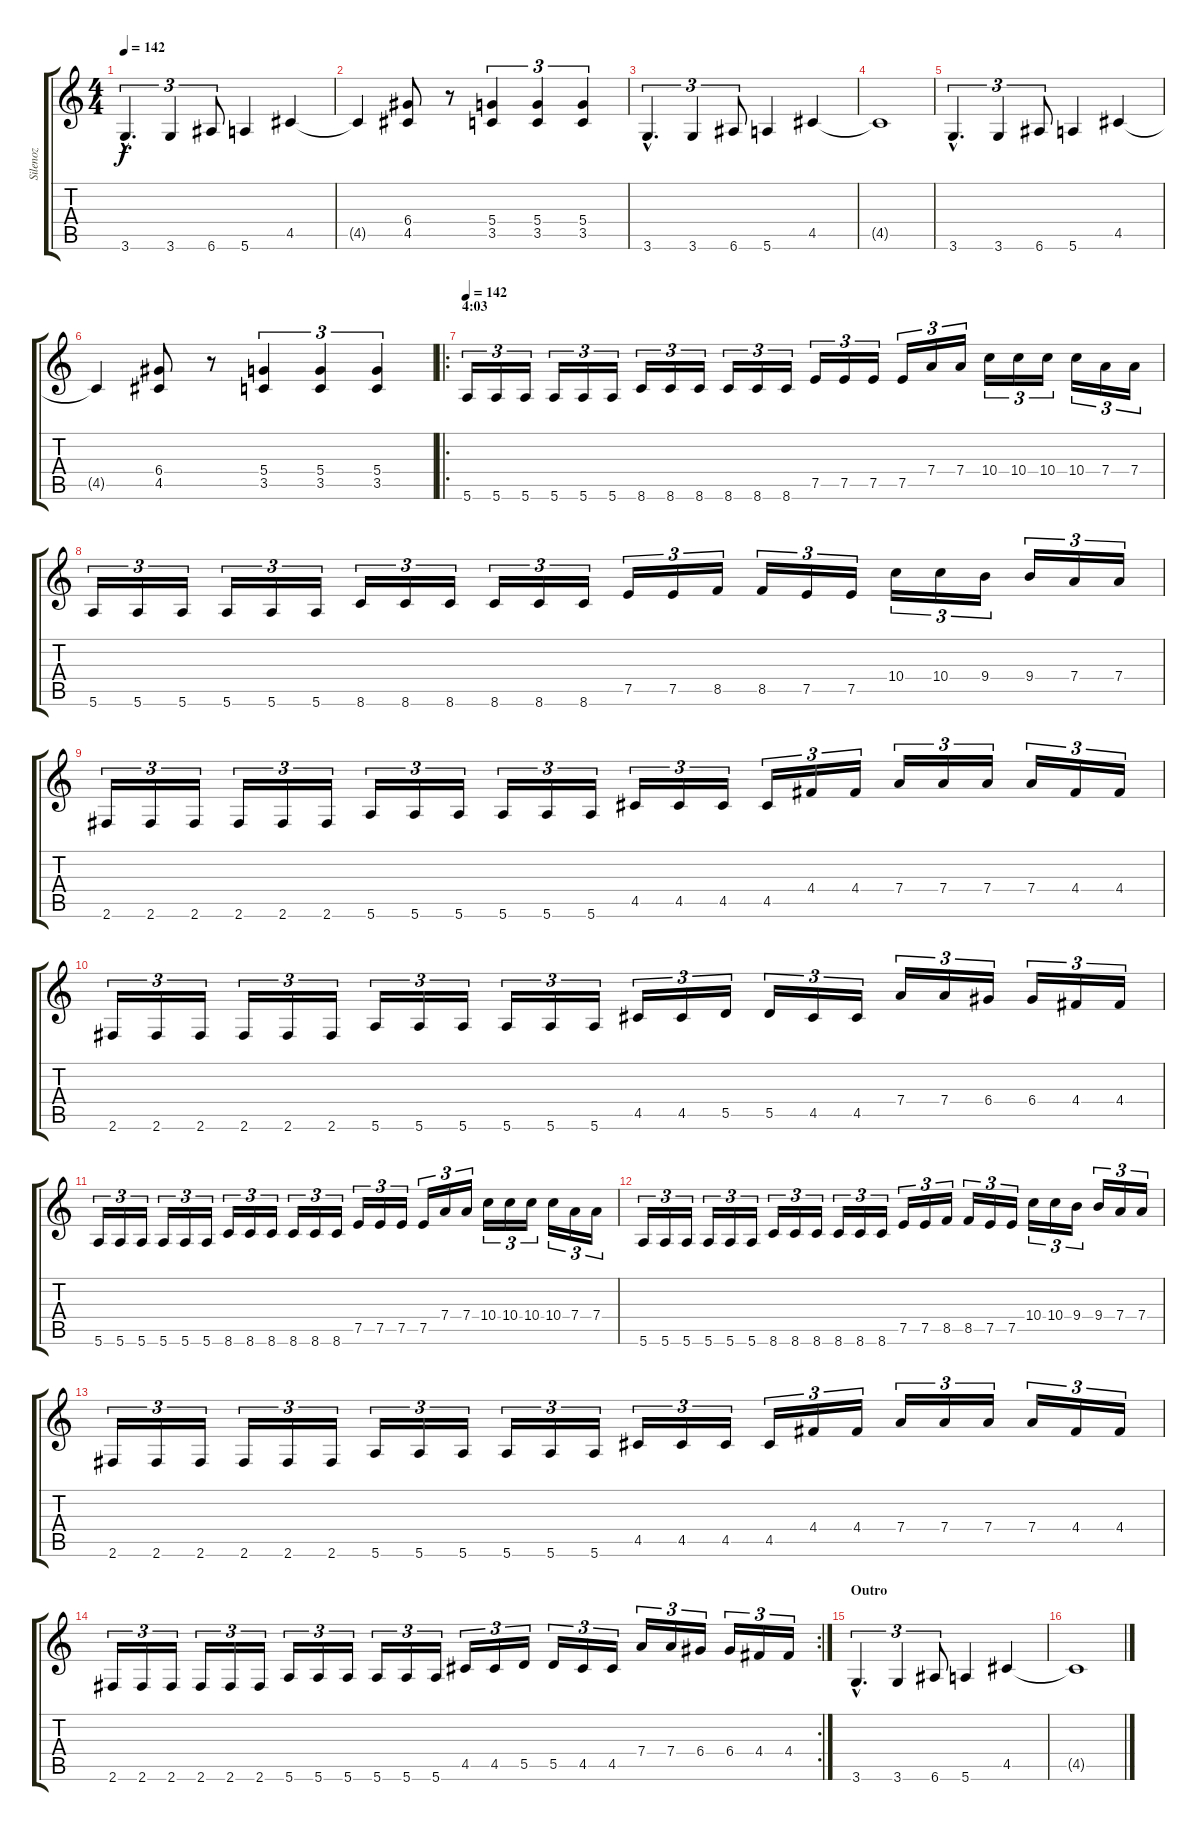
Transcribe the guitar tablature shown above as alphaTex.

\track ("Silenoz" "Silenoz") {instrument distortionguitar}
\staff {score tabs}
\tuning (E4 B3 G3 D3 A2 E2) {hide}
\ts (4 4)
\tempo 142
\clef g2
\ks c
3.6{hac}.4{d tu (3 2) dy f} 3.6.4{tu (3 2)} 6.6.8{tu (3 2)} 5.6.4 4.5.4 |
4.5{t}.4 (6.4 4.5).8 r.8 (5.4 3.5).4{tu (3 2)} (5.4 3.5).4{tu (3 2)} (5.4 3.5).4{tu (3 2)} |
3.6{hac}.4{d tu (3 2)} 3.6.4{tu (3 2)} 6.6.8{tu (3 2)} 5.6.4 4.5.4 |
4.5{t}.1 |
3.6{hac}.4{d tu (3 2)} 3.6.4{tu (3 2)} 6.6.8{tu (3 2)} 5.6.4 4.5.4 |
4.5{t}.4 (6.4 4.5).8 r.8 (5.4 3.5).4{tu (3 2)} (5.4 3.5).4{tu (3 2)} (5.4 3.5).4{tu (3 2)} |
\ro
\section ("" "4:03")
\tempo 142
5.6.16{tu (3 2)} 5.6.16{tu (3 2)} 5.6.16{tu (3 2)} 5.6.16{tu (3 2)} 5.6.16{tu (3 2)} 5.6.16{tu (3 2)} 8.6.16{tu (3 2)} 8.6.16{tu (3 2)} 8.6.16{tu (3 2)} 8.6.16{tu (3 2)} 8.6.16{tu (3 2)} 8.6.16{tu (3 2)} 7.5.16{tu (3 2)} 7.5.16{tu (3 2)} 7.5.16{tu (3 2)} 7.5.16{tu (3 2)} 7.4.16{tu (3 2)} 7.4.16{tu (3 2)} 10.4.16{tu (3 2)} 10.4.16{tu (3 2)} 10.4.16{tu (3 2)} 10.4.16{tu (3 2)} 7.4.16{tu (3 2)} 7.4.16{tu (3 2)} |
5.6.16{tu (3 2)} 5.6.16{tu (3 2)} 5.6.16{tu (3 2)} 5.6.16{tu (3 2)} 5.6.16{tu (3 2)} 5.6.16{tu (3 2)} 8.6.16{tu (3 2)} 8.6.16{tu (3 2)} 8.6.16{tu (3 2)} 8.6.16{tu (3 2)} 8.6.16{tu (3 2)} 8.6.16{tu (3 2)} 7.5.16{tu (3 2)} 7.5.16{tu (3 2)} 8.5.16{tu (3 2)} 8.5.16{tu (3 2)} 7.5.16{tu (3 2)} 7.5.16{tu (3 2)} 10.4.16{tu (3 2)} 10.4.16{tu (3 2)} 9.4.16{tu (3 2)} 9.4.16{tu (3 2)} 7.4.16{tu (3 2)} 7.4.16{tu (3 2)} |
2.6.16{tu (3 2)} 2.6.16{tu (3 2)} 2.6.16{tu (3 2)} 2.6.16{tu (3 2)} 2.6.16{tu (3 2)} 2.6.16{tu (3 2)} 5.6.16{tu (3 2)} 5.6.16{tu (3 2)} 5.6.16{tu (3 2)} 5.6.16{tu (3 2)} 5.6.16{tu (3 2)} 5.6.16{tu (3 2)} 4.5.16{tu (3 2)} 4.5.16{tu (3 2)} 4.5.16{tu (3 2)} 4.5.16{tu (3 2)} 4.4.16{tu (3 2)} 4.4.16{tu (3 2)} 7.4.16{tu (3 2)} 7.4.16{tu (3 2)} 7.4.16{tu (3 2)} 7.4.16{tu (3 2)} 4.4.16{tu (3 2)} 4.4.16{tu (3 2)} |
2.6.16{tu (3 2)} 2.6.16{tu (3 2)} 2.6.16{tu (3 2)} 2.6.16{tu (3 2)} 2.6.16{tu (3 2)} 2.6.16{tu (3 2)} 5.6.16{tu (3 2)} 5.6.16{tu (3 2)} 5.6.16{tu (3 2)} 5.6.16{tu (3 2)} 5.6.16{tu (3 2)} 5.6.16{tu (3 2)} 4.5.16{tu (3 2)} 4.5.16{tu (3 2)} 5.5.16{tu (3 2)} 5.5.16{tu (3 2)} 4.5.16{tu (3 2)} 4.5.16{tu (3 2)} 7.4.16{tu (3 2)} 7.4.16{tu (3 2)} 6.4.16{tu (3 2)} 6.4.16{tu (3 2)} 4.4.16{tu (3 2)} 4.4.16{tu (3 2)} |
5.6.16{tu (3 2)} 5.6.16{tu (3 2)} 5.6.16{tu (3 2)} 5.6.16{tu (3 2)} 5.6.16{tu (3 2)} 5.6.16{tu (3 2)} 8.6.16{tu (3 2)} 8.6.16{tu (3 2)} 8.6.16{tu (3 2)} 8.6.16{tu (3 2)} 8.6.16{tu (3 2)} 8.6.16{tu (3 2)} 7.5.16{tu (3 2)} 7.5.16{tu (3 2)} 7.5.16{tu (3 2)} 7.5.16{tu (3 2)} 7.4.16{tu (3 2)} 7.4.16{tu (3 2)} 10.4.16{tu (3 2)} 10.4.16{tu (3 2)} 10.4.16{tu (3 2)} 10.4.16{tu (3 2)} 7.4.16{tu (3 2)} 7.4.16{tu (3 2)} |
5.6.16{tu (3 2)} 5.6.16{tu (3 2)} 5.6.16{tu (3 2)} 5.6.16{tu (3 2)} 5.6.16{tu (3 2)} 5.6.16{tu (3 2)} 8.6.16{tu (3 2)} 8.6.16{tu (3 2)} 8.6.16{tu (3 2)} 8.6.16{tu (3 2)} 8.6.16{tu (3 2)} 8.6.16{tu (3 2)} 7.5.16{tu (3 2)} 7.5.16{tu (3 2)} 8.5.16{tu (3 2)} 8.5.16{tu (3 2)} 7.5.16{tu (3 2)} 7.5.16{tu (3 2)} 10.4.16{tu (3 2)} 10.4.16{tu (3 2)} 9.4.16{tu (3 2)} 9.4.16{tu (3 2)} 7.4.16{tu (3 2)} 7.4.16{tu (3 2)} |
2.6.16{tu (3 2)} 2.6.16{tu (3 2)} 2.6.16{tu (3 2)} 2.6.16{tu (3 2)} 2.6.16{tu (3 2)} 2.6.16{tu (3 2)} 5.6.16{tu (3 2)} 5.6.16{tu (3 2)} 5.6.16{tu (3 2)} 5.6.16{tu (3 2)} 5.6.16{tu (3 2)} 5.6.16{tu (3 2)} 4.5.16{tu (3 2)} 4.5.16{tu (3 2)} 4.5.16{tu (3 2)} 4.5.16{tu (3 2)} 4.4.16{tu (3 2)} 4.4.16{tu (3 2)} 7.4.16{tu (3 2)} 7.4.16{tu (3 2)} 7.4.16{tu (3 2)} 7.4.16{tu (3 2)} 4.4.16{tu (3 2)} 4.4.16{tu (3 2)} |
\rc 2
2.6.16{tu (3 2)} 2.6.16{tu (3 2)} 2.6.16{tu (3 2)} 2.6.16{tu (3 2)} 2.6.16{tu (3 2)} 2.6.16{tu (3 2)} 5.6.16{tu (3 2)} 5.6.16{tu (3 2)} 5.6.16{tu (3 2)} 5.6.16{tu (3 2)} 5.6.16{tu (3 2)} 5.6.16{tu (3 2)} 4.5.16{tu (3 2)} 4.5.16{tu (3 2)} 5.5.16{tu (3 2)} 5.5.16{tu (3 2)} 4.5.16{tu (3 2)} 4.5.16{tu (3 2)} 7.4.16{tu (3 2)} 7.4.16{tu (3 2)} 6.4.16{tu (3 2)} 6.4.16{tu (3 2)} 4.4.16{tu (3 2)} 4.4.16{tu (3 2)} |
\section ("" "Outro")
3.6{hac}.4{d tu (3 2)} 3.6.4{tu (3 2)} 6.6.8{tu (3 2)} 5.6.4 4.5.4 |
4.5{t}.1
